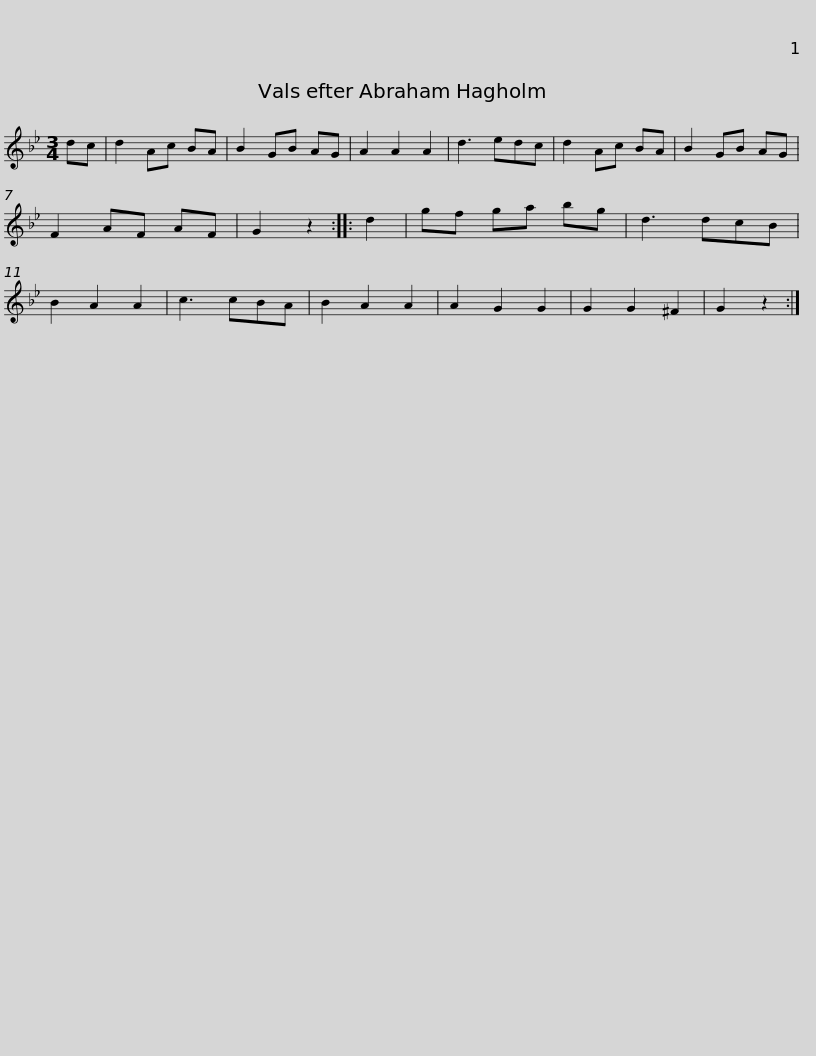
X:1
L:1/8
M:3/4
I:linebreak $
K:Gmin
V:1 treble
V:1
 dc | d2 Ac BA | B2 GB AG | A2 A2 A2 | d3 edc | %5
 d2 Ac BA | B2 GB AG | F2 AF AF | G2 z2 :: d2 |$ %10
 gf ga bg | d3 dcB | B2 A2 A2 | c3 cBA | B2 A2 A2 | %15
 A2 G2 G2 | G2 G2 ^F2 | G2 z2 :| %18
